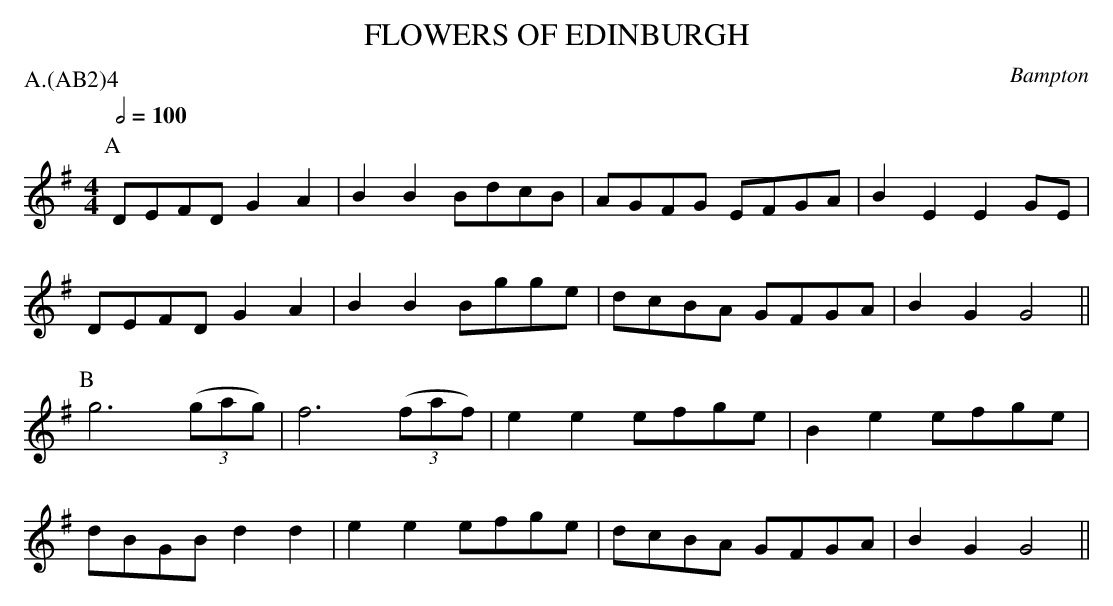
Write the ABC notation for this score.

X:1
T: FLOWERS OF EDINBURGH
O: Bampton
P: A.(AB2)4
Q: 1/2=100
M: 4/4
L: 1/8
K: G
P: A
DEFD G2A2 |  B2B2 BdcB  | AGFG EFGA | B2E2 E2GE |
DEFD G2A2 |  B2B2 Bgge  | dcBA GFGA | B2G2 G4  ||
P: B
g6 ((3gag) | f6 ((3faf) | e2e2 efge | B2e2 efge |
dBGB d2d2  | e2e2 efge  | dcBA GFGA | B2G2 G4  ||
